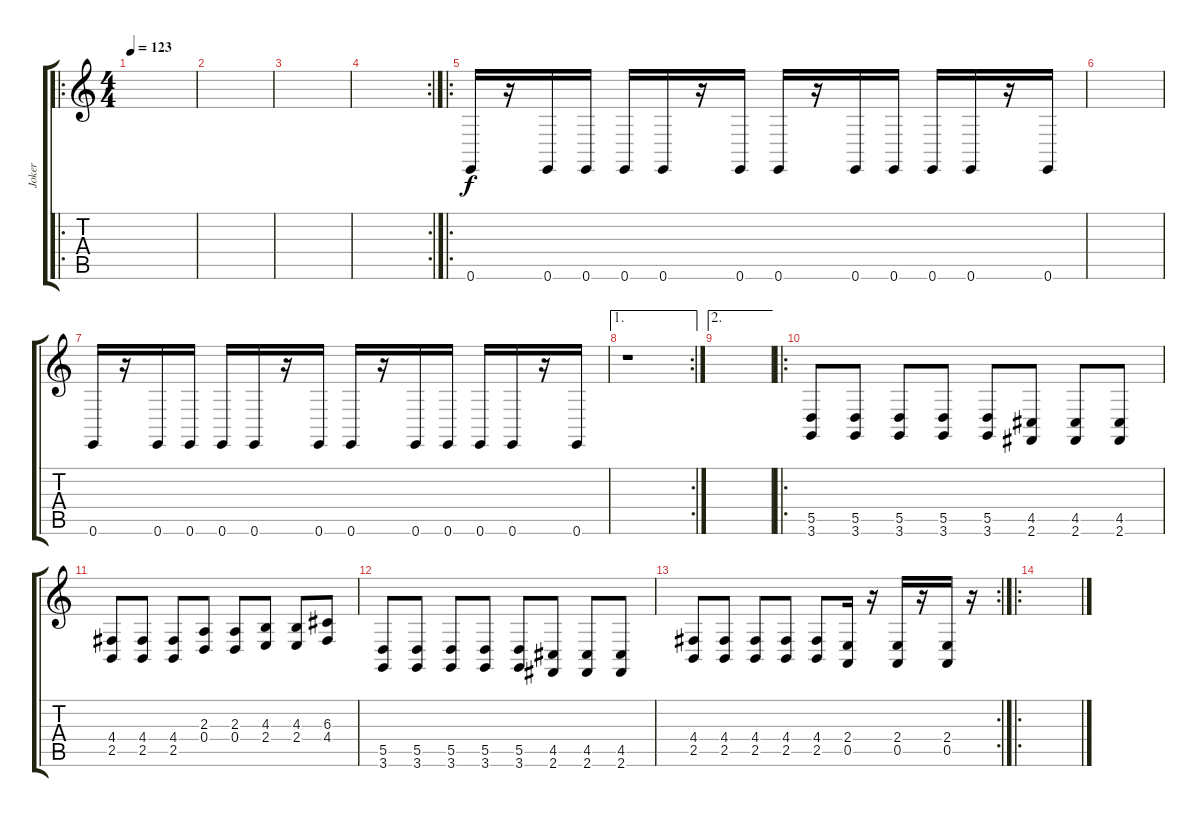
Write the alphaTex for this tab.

\track ("Joker" "Joker") {instrument lead2sawtooth}
\staff {score tabs}
\tuning (E4 B3 G3 D3 A2 E2) {hide}
\ro
\ts (4 4)
\tempo 123
\clef g2
\ks c
|
|
|
\rc 2
|
\ro
0.6.16 r.16 0.6.16 0.6.16 0.6.16 0.6.16 r.16 0.6.16 0.6.16 r.16 0.6.16 0.6.16 0.6.16 0.6.16 r.16 0.6.16 |
|
0.6.16 r.16 0.6.16 0.6.16 0.6.16 0.6.16 r.16 0.6.16 0.6.16 r.16 0.6.16 0.6.16 0.6.16 0.6.16 r.16 0.6.16 |
\ae 1
\rc 2
r.1 |
\ae 2
|
\ro
(5.5 3.6).8{volume 16 instrument lead2sawtooth} (5.5 3.6).8 (5.5 3.6).8 (5.5 3.6).8 (5.5 3.6).8 (4.5 2.6).8 (4.5 2.6).8 (4.5 2.6).8 |
(4.4 2.5).8 (4.4 2.5).8 (4.4 2.5).8 (2.3 0.4).8 (2.3 0.4).8 (4.3 2.4).8 (4.3 2.4).8 (6.3 4.4).8 |
(5.5 3.6).8 (5.5 3.6).8 (5.5 3.6).8 (5.5 3.6).8 (5.5 3.6).8 (4.5 2.6).8 (4.5 2.6).8 (4.5 2.6).8 |
\rc 2
(4.4 2.5).8 (4.4 2.5).8 (4.4 2.5).8 (4.4 2.5).8 (4.4 2.5).8 (2.4 0.5).16 r.16 (2.4 0.5).16 r.16 (2.4 0.5).16 r.16 |
\ro
